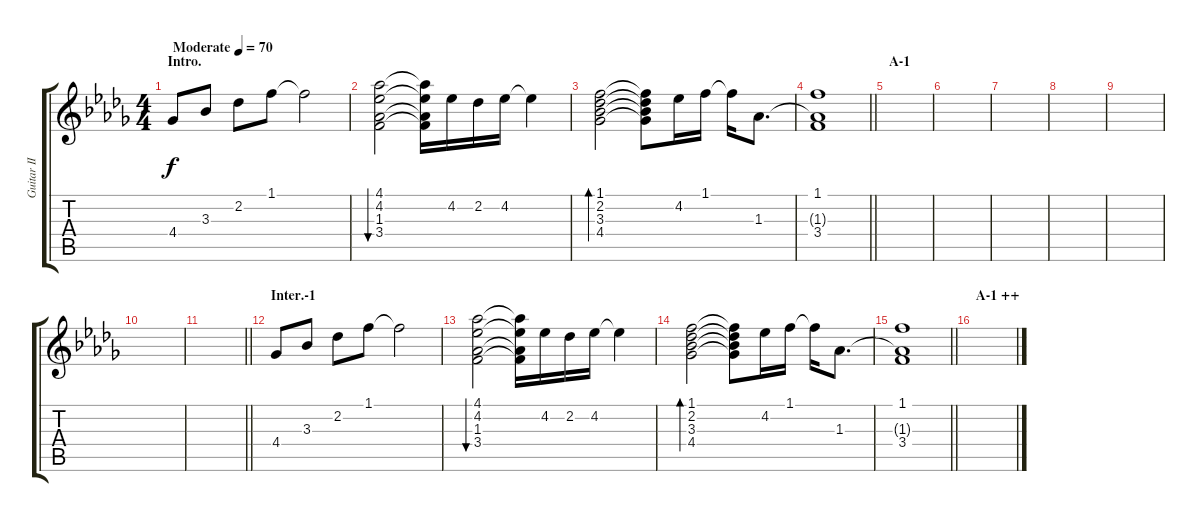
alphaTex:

\track ("Guitar II (Hirasawa Yui)" "Guitar II ") {instrument acousticguitarsteel}
\staff {score tabs}
\tuning (E4 B3 G3 D3 A2 E2) {hide}
\ts (4 4)
\section ("" "Intro.")
\tempo (70 "Moderate")
\clef g2
\ks db
4.4.8{dy f instrument acousticguitarsteel} 3.3.8 2.2.8 1.1.8 1.1{t}.2 |
(4.1 4.2 1.3 3.4).2{bu 240} (4.1{t} 4.2{t} 1.3{t} 3.4{t}).16 4.2.16 2.2.16 4.2.16 4.2{t}.4 |
(1.1 2.2 3.3 4.4).2{bd 240} (1.1{t} 2.2{t} 3.3{t} 4.4{t}).8 4.2.16 1.1.16 1.1{t}.16 1.3.8{d} |
\barLineRight lightlight
(1.1 1.3{t} 3.4).1 |
\section ("" "A-1")
|
|
|
|
|
|
\barLineRight lightlight
|
\section ("" "Inter.-1")
4.4.8 3.3.8 2.2.8 1.1.8 1.1{t}.2 |
(4.1 4.2 1.3 3.4).2{bu 240} (4.1{t} 4.2{t} 1.3{t} 3.4{t}).16 4.2.16 2.2.16 4.2.16 4.2{t}.4 |
(1.1 2.2 3.3 4.4).2{bd 240} (1.1{t} 2.2{t} 3.3{t} 4.4{t}).8 4.2.16 1.1.16 1.1{t}.16 1.3.8{d} |
\barLineRight lightlight
(1.1 1.3{t} 3.4).1 |
\section ("" "A-1 ++")
